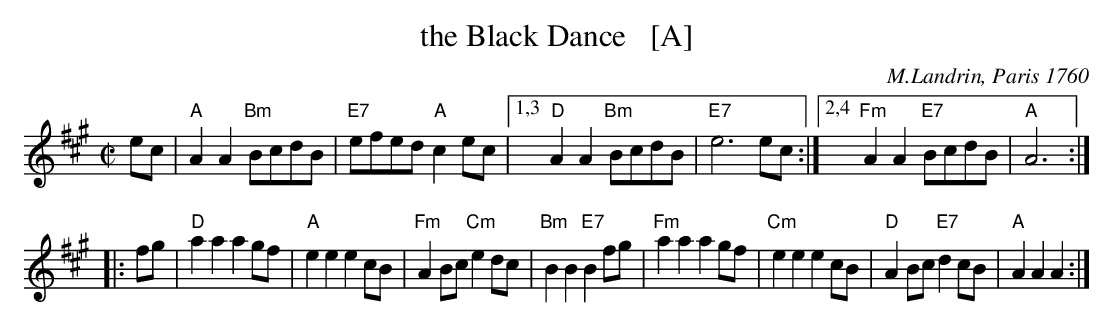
X:1
T: the Black Dance   [A]
O: M.Landrin, Paris 1760
M: C|
L: 1/8
K: A
ec |\
"A"A2A2 "Bm"BcdB | "E7"efed "A"c2ec |\
[1,3 "D"A2A2 "Bm"BcdB | "E7"e6 ec :|\
[2,4 "Fm"A2A2 "E7"BcdB | "A"A6 :|
|: fg |\
"D"a2a2 a2gf |  "A"e2e2 e2cB |\
"Fm"A2Bc "Cm"e2dc | "Bm"B2B2 "E7"B2fg |\
"Fm"a2a2 a2gf | "Cm"e2e2 e2cB |\
"D"A2Bc "E7"d2cB | "A"A2A2 A2 :|
